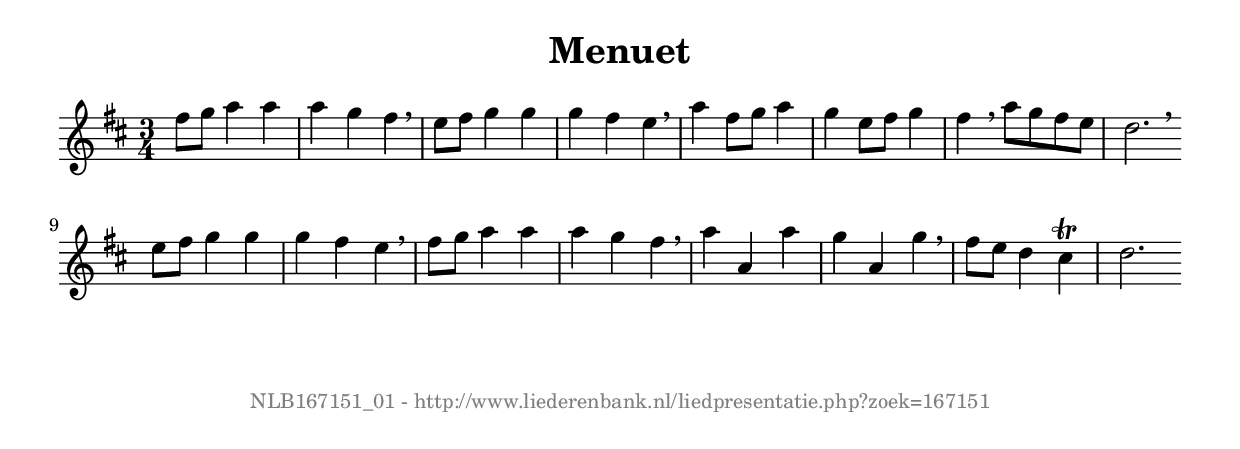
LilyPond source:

%
% produced by wce2krn 1.64 (7 June 2014)
%
\version"2.16"
#(append! paper-alist '(("long" . (cons (* 210 mm) (* 2000 mm)))))
#(set-default-paper-size "long")
sb = {\breathe}
mBreak = {\breathe }
bBreak = {\breathe }
x = {\once\override NoteHead #'style = #'cross }
gl=\glissando
itime={\override Staff.TimeSignature #'stencil = ##f }
ficta = {\once\set suggestAccidentals = ##t}
fine = {\once\override Score.RehearsalMark #'self-alignment-X = #1 \mark \markup {\italic{Fine}}}
dc = {\once\override Score.RehearsalMark #'self-alignment-X = #1 \mark \markup {\italic{D.C.}}}
dcf = {\once\override Score.RehearsalMark #'self-alignment-X = #1 \mark \markup {\italic{D.C. al Fine}}}
dcc = {\once\override Score.RehearsalMark #'self-alignment-X = #1 \mark \markup {\italic{D.C. al Coda}}}
ds = {\once\override Score.RehearsalMark #'self-alignment-X = #1 \mark \markup {\italic{D.S.}}}
dsf = {\once\override Score.RehearsalMark #'self-alignment-X = #1 \mark \markup {\italic{D.S. al Fine}}}
dsc = {\once\override Score.RehearsalMark #'self-alignment-X = #1 \mark \markup {\italic{D.S. al Coda}}}
pv = {\set Score.repeatCommands = #'((volta "1"))}
sv = {\set Score.repeatCommands = #'((volta "2"))}
tv = {\set Score.repeatCommands = #'((volta "3"))}
qv = {\set Score.repeatCommands = #'((volta "4"))}
xv = {\set Score.repeatCommands = #'((volta #f))}
\header{ tagline = ""
title = "Menuet"
}
\score {{
\key d \major
\relative g'
{
\set melismaBusyProperties = #'()
\time 3/4
\tempo 4=120
\override Score.MetronomeMark #'transparent = ##t
\override Score.RehearsalMark #'break-visibility = #(vector #t #t #f)
fis'8 g a4 a a g fis \sb e8 fis g4 g g fis e \sb a fis8 g a4 g e8 fis g4 fis \sb a8 g fis e d2. \bar ":|:" \bBreak
e8 fis g4 g g fis e \sb fis8 g a4 a a g fis \sb a a, a' g a, g' \sb fis8 e d4 cis^\trill d2. \bar ":|"
 }}
 \midi { }
 \layout {
            indent = 0.0\cm
}
}
\markup { \vspace #0 } \markup { \with-color #grey \fill-line { \center-column { \smaller "NLB167151_01 - http://www.liederenbank.nl/liedpresentatie.php?zoek=167151" } } }
